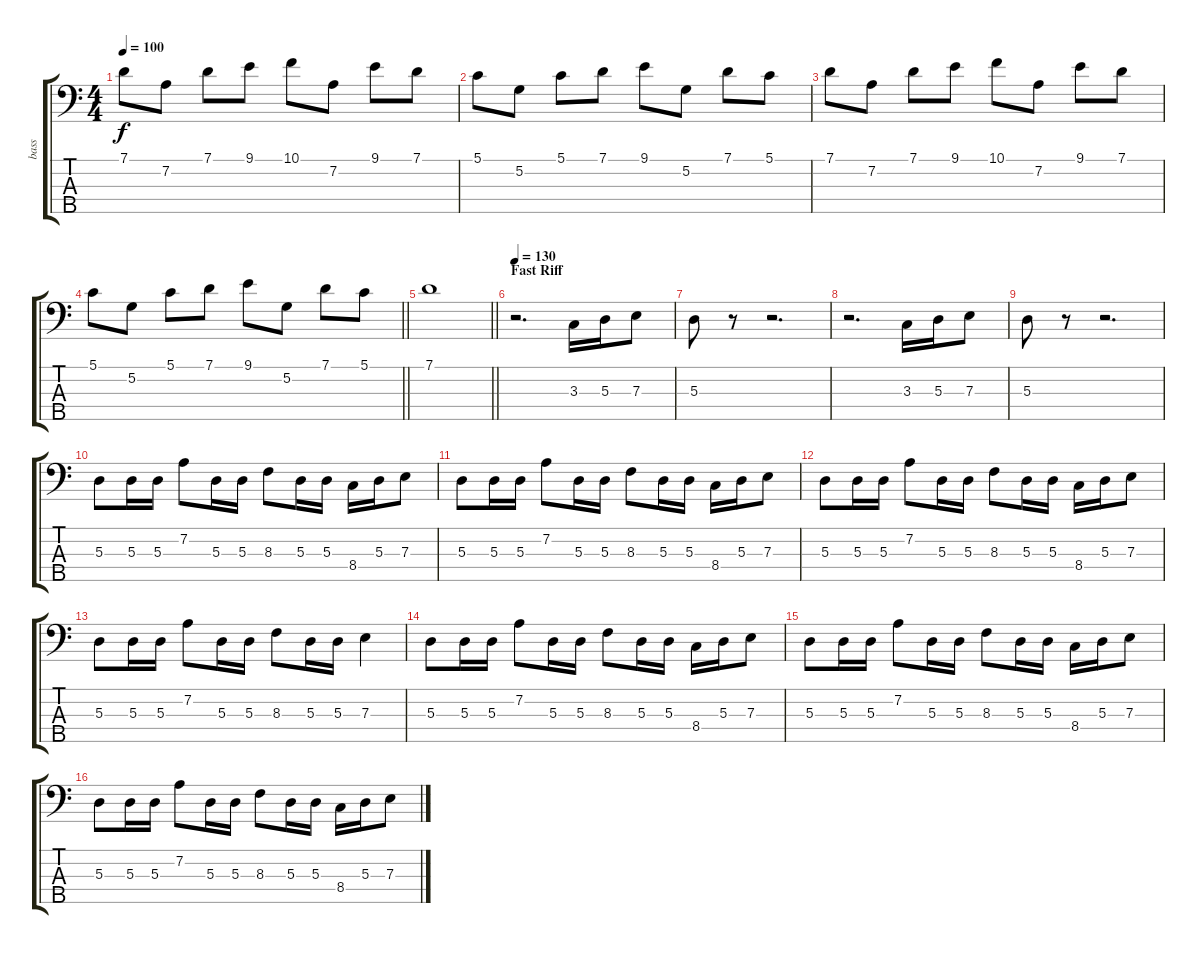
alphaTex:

\track ("bass" "bass") {instrument electricbassfinger}
\staff {score tabs}
\tuning (G2 D2 A1 E1 B0) {hide}
\ts (4 4)
\tempo 100
\clef f4
\ks c
7.1.8{dy f} 7.2.8 7.1.8 9.1.8 10.1.8 7.2.8 9.1.8 7.1.8 |
5.1.8 5.2.8 5.1.8 7.1.8 9.1.8 5.2.8 7.1.8 5.1.8 |
7.1.8 7.2.8 7.1.8 9.1.8 10.1.8 7.2.8 9.1.8 7.1.8 |
\barLineRight lightlight
5.1.8 5.2.8 5.1.8 7.1.8 9.1.8 5.2.8 7.1.8 5.1.8 |
\barLineRight lightlight
7.1.1 |
\section ("" "Fast Riff")
\tempo 130
r.2{d} 3.3.16 5.3.16 7.3.8 |
5.3.8 r.8 r.2{d} |
r.2{d} 3.3.16 5.3.16 7.3.8 |
5.3.8 r.8 r.2{d} |
5.3.8 5.3.16 5.3.16 7.2.8 5.3.16 5.3.16 8.3.8 5.3.16 5.3.16 8.4.16 5.3.16 7.3.8 |
5.3.8 5.3.16 5.3.16 7.2.8 5.3.16 5.3.16 8.3.8 5.3.16 5.3.16 8.4.16 5.3.16 7.3.8 |
5.3.8 5.3.16 5.3.16 7.2.8 5.3.16 5.3.16 8.3.8 5.3.16 5.3.16 8.4.16 5.3.16 7.3.8 |
5.3.8 5.3.16 5.3.16 7.2.8 5.3.16 5.3.16 8.3.8 5.3.16 5.3.16 7.3.4 |
5.3.8 5.3.16 5.3.16 7.2.8 5.3.16 5.3.16 8.3.8 5.3.16 5.3.16 8.4.16 5.3.16 7.3.8 |
5.3.8 5.3.16 5.3.16 7.2.8 5.3.16 5.3.16 8.3.8 5.3.16 5.3.16 8.4.16 5.3.16 7.3.8 |
5.3.8 5.3.16 5.3.16 7.2.8 5.3.16 5.3.16 8.3.8 5.3.16 5.3.16 8.4.16 5.3.16 7.3.8
